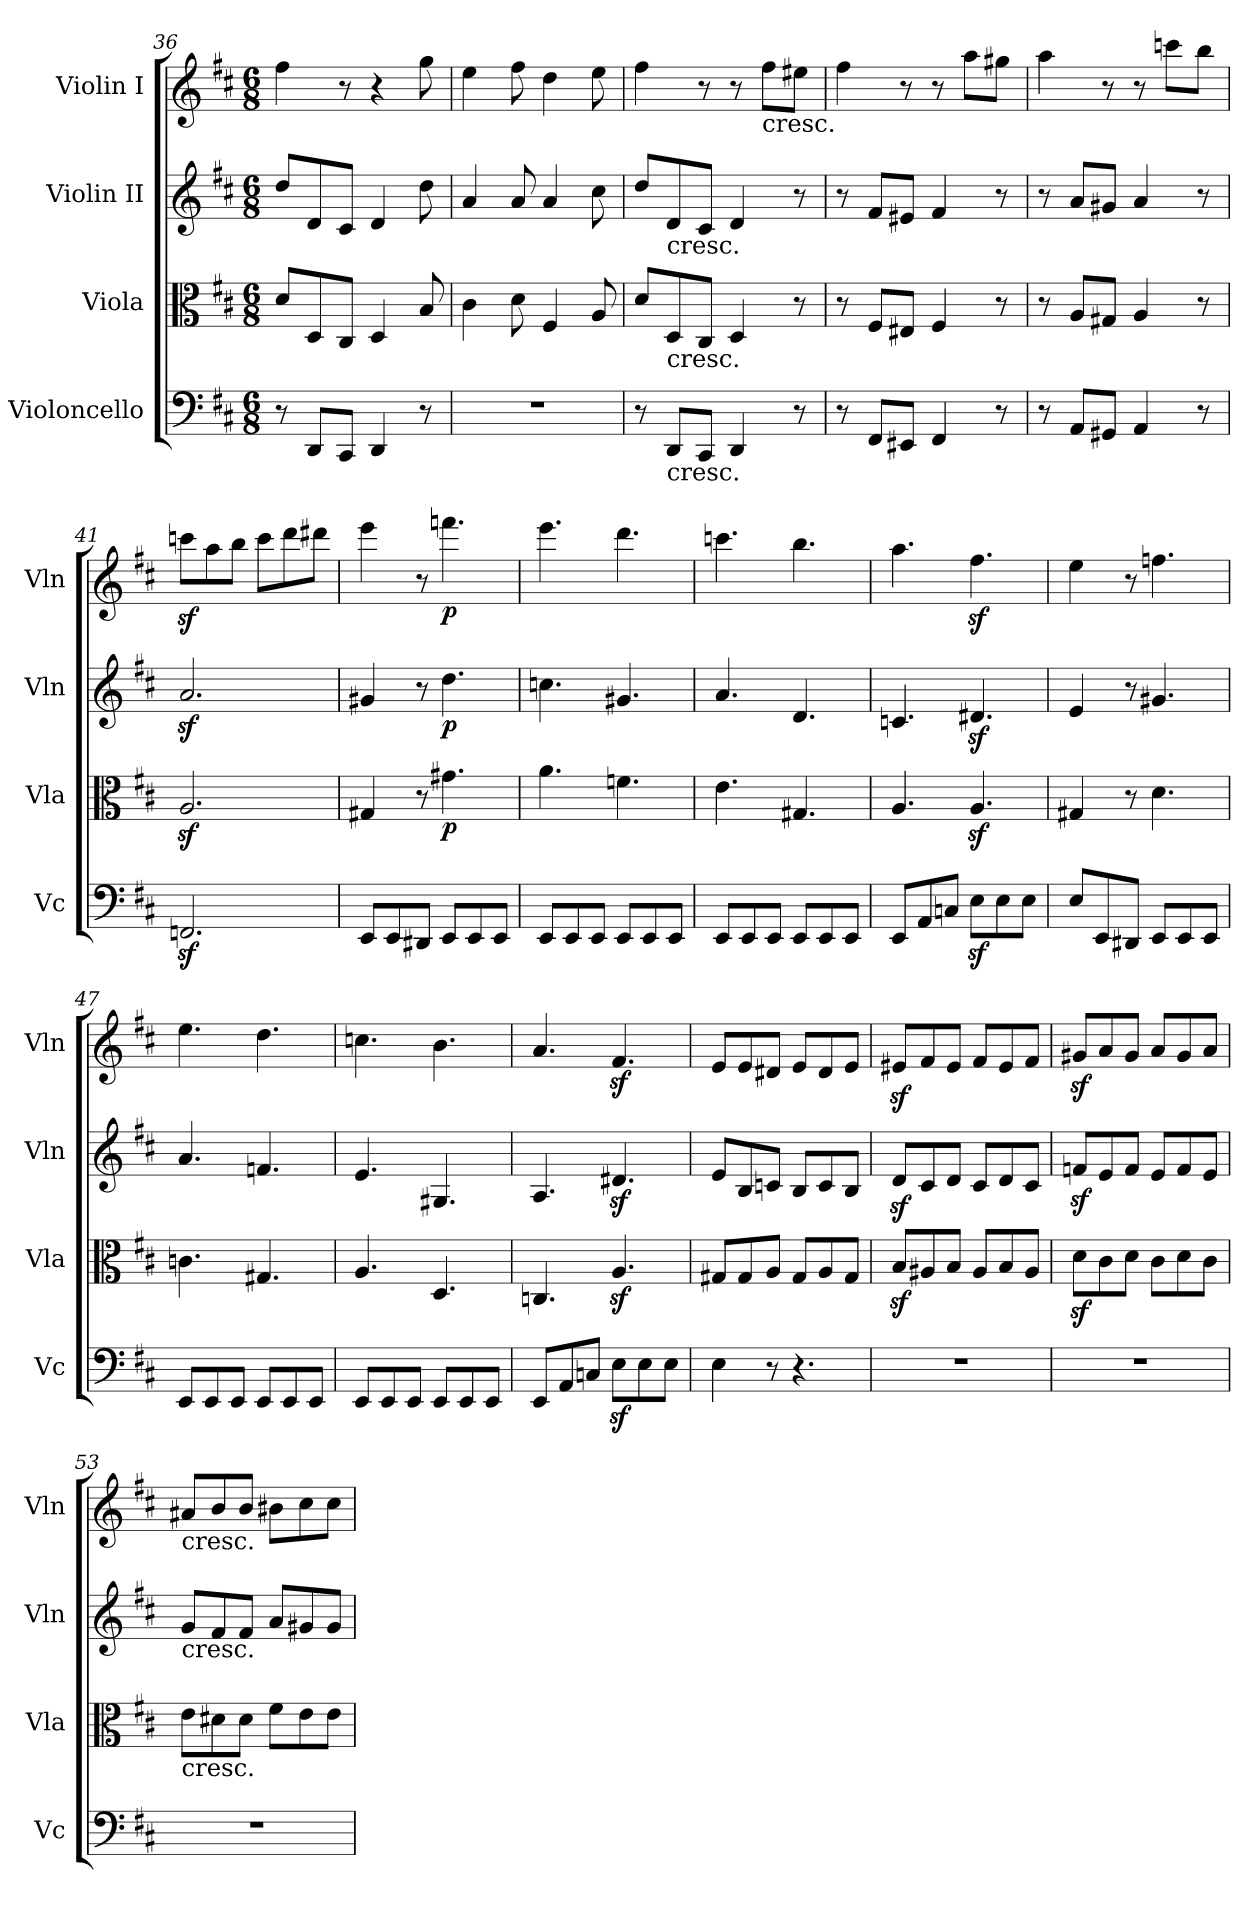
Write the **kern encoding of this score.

**kern	**kern	**dynam	**kern	**dynam	**kern	**dynam
*part4	*part3	*part3	*part2	*part2	*part1	*part1
*staff4	*staff3	*staff3	*staff2	*staff2	*staff1	*staff1
*I"Violoncello	*I"Viola	*	*I"Violin II	*	*I"Violin I	*
*I'Vc	*I'Vla	*	*I'Vln	*	*I'Vln	*
*clefF4	*clefC3	*	*clefG2	*	*clefG2	*
*k[f#c#]	*k[f#c#]	*	*k[f#c#]	*	*k[f#c#]	*
*M6/8	*M6/8	*	*M6/8	*	*M6/8	*
=36	=36	=36	=36	=36	=36	=36
8r	8d/L	.	8dd/L	.	4ff#\	.
8DD/L	8D/	.	8d/	.	.	.
8CC#/J	8C#/J	.	8c#/J	.	8r	.
4DD/	4D/	.	4d/	.	4r	.
8r	8B/	.	8dd\	.	8gg\	.
=37	=37	=37	=37	=37	=37	=37
2.r	4c#\	.	4a/	.	4ee\	.
.	8d\	.	8a/	.	8ff#\	.
.	4F#/	.	4a/	.	4dd\	.
.	8A/	.	8cc#\	.	8ee\	.
=38	=38	=38	=38	=38	=38	=38
8r	8d/L	.	8dd/L	.	4ff#\	.
!	!	!	!LO:TX:b:t=cresc.	!	!	!
!	!LO:TX:b:t=cresc.	!	!	!	!	!
!LO:TX:b:t=cresc.	!	!	!	!	!	!
8DD/L	8D/	.	8d/	.	.	.
8CC#/J	8C#/J	.	8c#/J	.	8r	.
4DD/	4D/	.	4d/	.	8r	.
!	!	!	!	!	!LO:TX:b:t=cresc.	!
.	.	.	.	.	8ff#\L	.
8r	8r	.	8r	.	8ee#X\J	.
=39	=39	=39	=39	=39	=39	=39
8r	8r	.	8r	.	4ff#\	.
8FF#/L	8F#/L	.	8f#/L	.	.	.
8EE#X/J	8E#X/J	.	8e#X/J	.	8r	.
4FF#/	4F#/	.	4f#/	.	8r	.
.	.	.	.	.	8aa\L	.
8r	8r	.	8r	.	8gg#X\J	.
=40	=40	=40	=40	=40	=40	=40
8r	8r	.	8r	.	4aa\	.
8AA/L	8A/L	.	8a/L	.	.	.
8GG#X/J	8G#X/J	.	8g#X/J	.	8r	.
4AA/	4A/	.	4a/	.	8r	.
.	.	.	.	.	8cccn\L	.
8r	8r	.	8r	.	8bb\J	.
=41	=41	=41	=41	=41	=41	=41
2.FFnz</	2.Az</	.	2.az</	.	8cccnz<\L	.
.	.	.	.	.	8aa\	.
.	.	.	.	.	8bb\J	.
.	.	.	.	.	8ccc\L	.
.	.	.	.	.	8ddd\	.
.	.	.	.	.	8ddd#X\J	.
=42	=42	=42	=42	=42	=42	=42
8EE/L	4G#X/	.	4g#X/	.	4eee\	.
8EE/	.	.	.	.	.	.
8DD#X/J	8r	.	8r	.	8r	.
!	!	!LO:DY:b	!	!LO:DY:b	!	!LO:DY:b
8EE/L	4.g#X\	p	4.dd\	p	4.fffn\	p
8EE/	.	.	.	.	.	.
8EE/J	.	.	.	.	.	.
=43	=43	=43	=43	=43	=43	=43
8EE/L	4.a\	.	4.ccn\	.	4.eee\	.
8EE/	.	.	.	.	.	.
8EE/J	.	.	.	.	.	.
8EE/L	4.fn\	.	4.g#X/	.	4.ddd\	.
8EE/	.	.	.	.	.	.
8EE/J	.	.	.	.	.	.
=44	=44	=44	=44	=44	=44	=44
8EE/L	4.e\	.	4.a/	.	4.cccn\	.
8EE/	.	.	.	.	.	.
8EE/J	.	.	.	.	.	.
8EE/L	4.G#X/	.	4.d/	.	4.bb\	.
8EE/	.	.	.	.	.	.
8EE/J	.	.	.	.	.	.
=45	=45	=45	=45	=45	=45	=45
8EE/L	4.A/	.	4.cn/	.	4.aa\	.
8AA/	.	.	.	.	.	.
8Cn/J	.	.	.	.	.	.
8Ez<\L	4.Az</	.	4.d#Xz</	.	4.ff#z<\	.
8E\	.	.	.	.	.	.
8E\J	.	.	.	.	.	.
=46	=46	=46	=46	=46	=46	=46
8E/L	4G#X/	.	4e/	.	4ee\	.
8EE/	.	.	.	.	.	.
8DD#X/J	8r	.	8r	.	8r	.
8EE/L	4.d\	.	4.g#X/	.	4.ffn\	.
8EE/	.	.	.	.	.	.
8EE/J	.	.	.	.	.	.
=47	=47	=47	=47	=47	=47	=47
8EE/L	4.cn\	.	4.a/	.	4.ee\	.
8EE/	.	.	.	.	.	.
8EE/J	.	.	.	.	.	.
8EE/L	4.G#X/	.	4.fn/	.	4.dd\	.
8EE/	.	.	.	.	.	.
8EE/J	.	.	.	.	.	.
=48	=48	=48	=48	=48	=48	=48
8EE/L	4.A/	.	4.e/	.	4.ccn\	.
8EE/	.	.	.	.	.	.
8EE/J	.	.	.	.	.	.
8EE/L	4.D/	.	4.G#X/	.	4.b\	.
8EE/	.	.	.	.	.	.
8EE/J	.	.	.	.	.	.
=49	=49	=49	=49	=49	=49	=49
8EE/L	4.Cn/	.	4.A/	.	4.a/	.
8AA/	.	.	.	.	.	.
8Cn/J	.	.	.	.	.	.
8Ez<\L	4.Az</	.	4.d#Xz</	.	4.f#z</	.
8E\	.	.	.	.	.	.
8E\J	.	.	.	.	.	.
=50	=50	=50	=50	=50	=50	=50
4E\	8G#X/L	.	8e/L	.	8e/L	.
.	8G#/	.	8B/	.	8e/	.
8r	8A/J	.	8cn/J	.	8d#X/J	.
4.r	8G#/L	.	8B/L	.	8e/L	.
.	8A/	.	8c/	.	8d#/	.
.	8G#/J	.	8B/J	.	8e/J	.
=51	=51	=51	=51	=51	=51	=51
2.r	8Bz</L	.	8dz</L	.	8e#Xz</L	.
.	8A#X/	.	8c#/	.	8f#/	.
.	8B/J	.	8d/J	.	8e#/J	.
.	8A#/L	.	8c#/L	.	8f#/L	.
.	8B/	.	8d/	.	8e#/	.
.	8A#/J	.	8c#/J	.	8f#/J	.
=52	=52	=52	=52	=52	=52	=52
2.r	8dz<\L	.	8fnz</L	.	8g#Xz</L	.
.	8c#\	.	8e/	.	8a/	.
.	8d\J	.	8f/J	.	8g#/J	.
.	8c#\L	.	8e/L	.	8a/L	.
.	8d\	.	8f/	.	8g#/	.
.	8c#\J	.	8e/J	.	8a/J	.
=53	=53	=53	=53	=53	=53	=53
!	!	!	!	!	!LO:TX:b:t=cresc.	!
!	!	!	!LO:TX:b:t=cresc.	!	!	!
!	!LO:TX:b:t=cresc.	!	!	!	!	!
2.r	8e\L	.	8g/L	.	8a#X/L	.
.	8d#X\	.	8f#/	.	8b/	.
.	8d#\J	.	8f#/J	.	8b/J	.
.	8f#\L	.	8a/L	.	8b#X\L	.
.	8e\	.	8g#X/	.	8cc#\	.
.	8e\J	.	8g#/J	.	8cc#\J	.
=	=	=	=	=	=	=
*-	*-	*-	*-	*-	*-	*-
